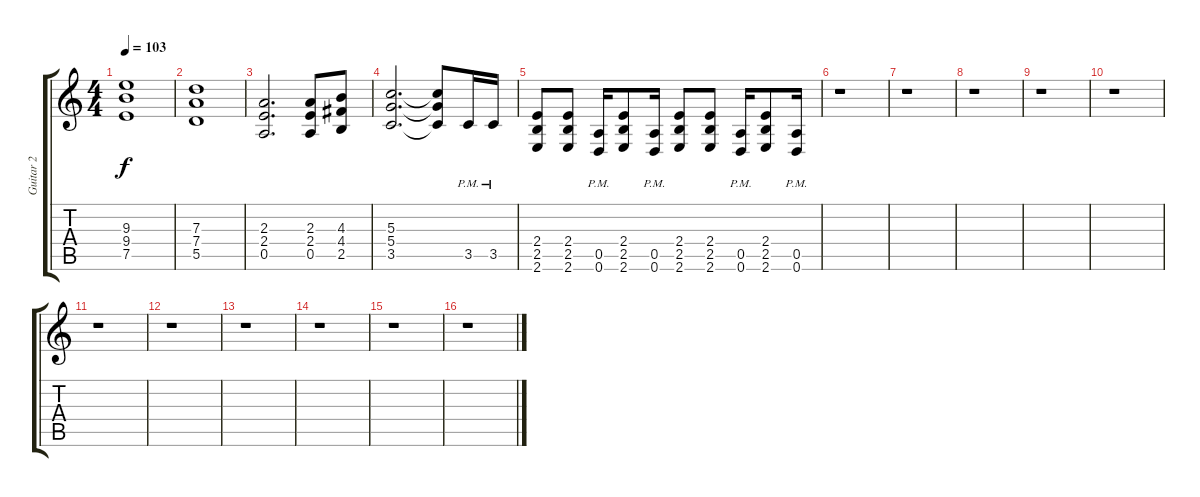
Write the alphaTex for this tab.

\track ("Guitar 2" "Guitar 2") {instrument distortionguitar}
\staff {score tabs}
\tuning (E4 B3 G3 D3 A2 D2) {hide}
\ts (4 4)
\tempo 103
\clef g2
\ks c
(9.3 9.4 7.5).1{dy f} |
(7.3 7.4 5.5).1 |
(2.3 2.4 0.5).2{d} (2.3 2.4 0.5).8 (4.3 4.4 2.5).8 |
(5.3 5.4 3.5).2{d} (5.3{t} 5.4{t} 3.5{t}).8 3.5{pm}.16 3.5{pm}.16 |
(2.4 2.5 2.6).8 (2.4 2.5 2.6).8 (0.5 0.6{pm}).16 (2.4 2.5 2.6).8 (0.5{pm} 0.6).16 (2.4 2.5 2.6).8 (2.4 2.5 2.6).8 (0.5{pm} 0.6).16 (2.4 2.5 2.6).8 (0.5{pm} 0.6).16 |
r.1 |
r.1 |
r.1 |
r.1 |
r.1 |
r.1 |
r.1 |
r.1 |
r.1 |
r.1 |
r.1
